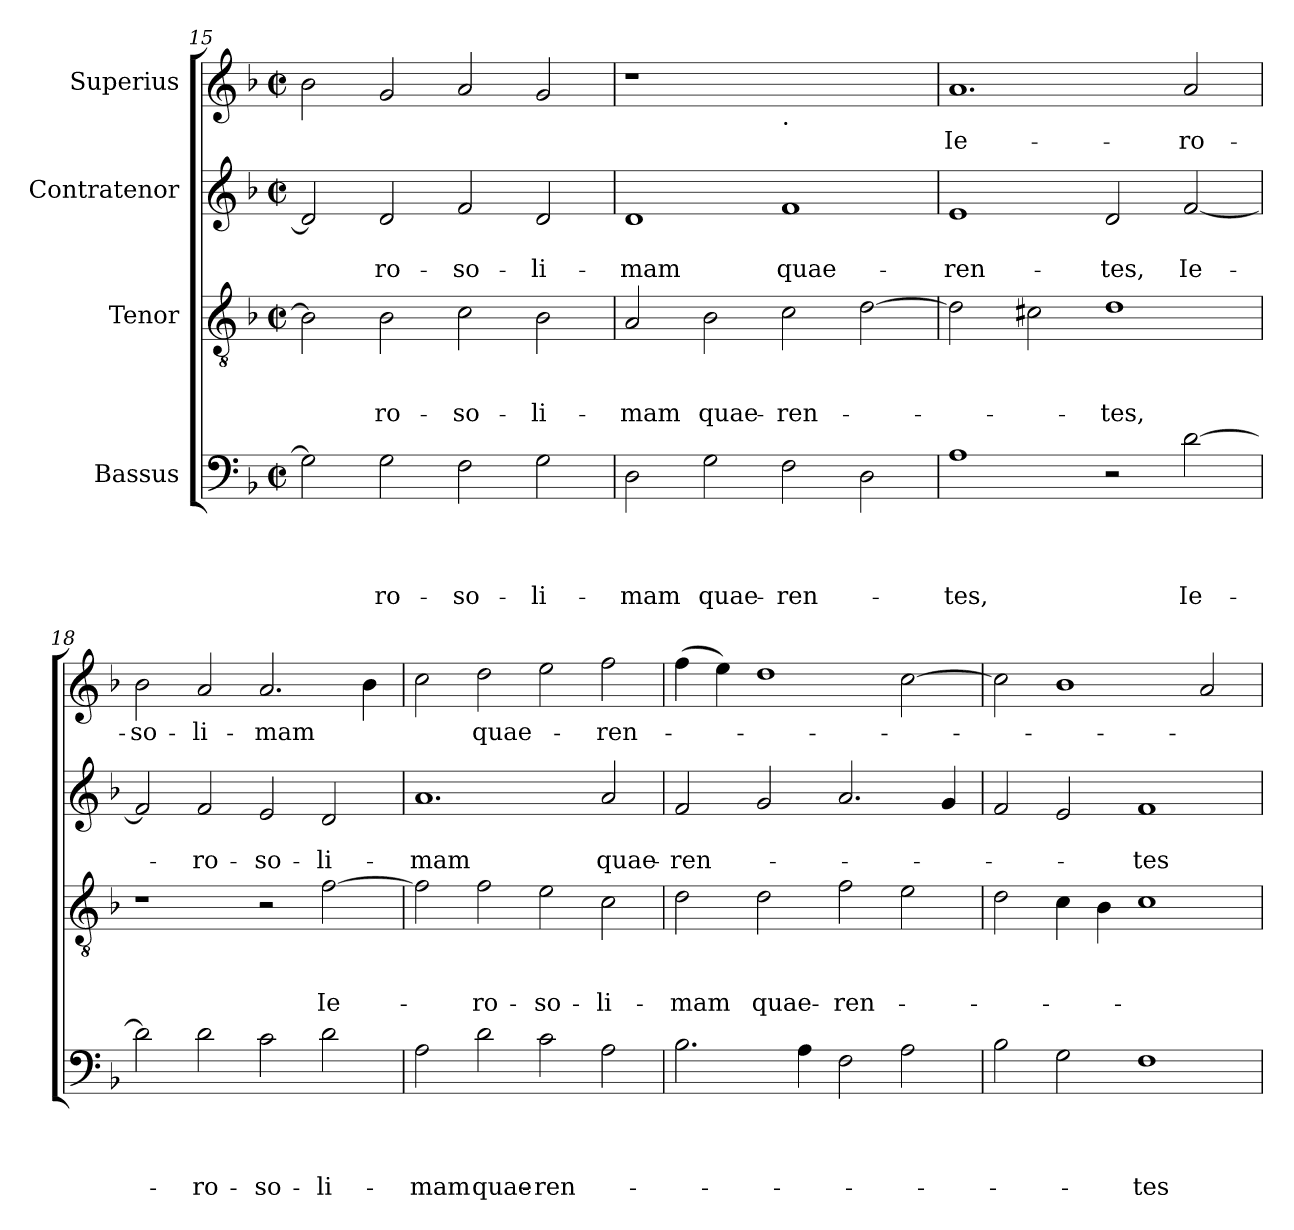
**kern	**text	**text	**text	**text	**kern	**text	**text	**text	**kern	**text	**text	**kern	**text
*part4	*part4	*part4	*part4	*part4	*part3	*part3	*part3	*part3	*part2	*part2	*part2	*part1	*part1
*staff4	*staff4	*staff4	*staff4	*staff4	*staff3	*staff3	*staff3	*staff3	*staff2	*staff2	*staff2	*staff1	*staff1
*I"Bassus	*	*	*	*	*I"Tenor	*	*	*	*I"Contratenor	*	*	*I"Superius	*
*clefF4	*	*	*	*	*clefGv2	*	*	*	*clefG2	*	*	*clefG2	*
*k[b-]	*	*	*	*	*k[b-]	*	*	*	*k[b-]	*	*	*k[b-]	*
*F:	*	*	*	*	*F:	*	*	*	*F:	*	*	*F:	*
*M2/2	*	*	*	*	*M2/2	*	*	*	*M2/2	*	*	*M2/2	*
*met(c|)	*	*	*	*	*met(c|)	*	*	*	*met(c|)	*	*	*met(c|)	*
=15	=15	=15	=15	=15	=15	=15	=15	=15	=15	=15	=15	=15	=15
2G\]	.	.	.	.	2B-\]	.	.	.	2d/]	.	.	2b-\	.
!	!	!	!	!LO:LY:b	!	!	!	!LO:LY:b	!	!	!LO:LY:b	!	!
2G\	.	.	.	-ro-	2B-\	.	.	-ro-	2d/	.	-ro-	2g/	.
!	!	!	!	!LO:LY:b	!	!	!	!LO:LY:b	!	!	!LO:LY:b	!	!
2F\	.	.	.	-so-	2c\	.	.	-so-	2f/	.	-so-	2a/	.
!	!	!	!	!LO:LY:b	!	!	!	!LO:LY:b	!	!	!LO:LY:b	!	!
2G\	.	.	.	-li-	2B-\	.	.	-li-	2d/	.	-li-	2g/	.
=16	=16	=16	=16	=16	=16	=16	=16	=16	=16	=16	=16	=16	=16
!	!	!	!	!LO:LY:b	!	!	!	!LO:LY:b	!	!	!LO:LY:b	!	!
2D\	.	.	.	-mam	2A/	.	.	-mam	1d	.	-mam	1r	.
!	!	!	!	!LO:LY:b	!	!	!	!LO:LY:b	!	!	!	!	!
2G\	.	.	.	quae-	2B-\	.	.	quae-	.	.	.	.	.
!	!	!	!	!	!	!	!	!	!	!	!	!LO:TX:b:t=.	!
!	!	!	!	!LO:LY:b	!	!	!	!LO:LY:b	!	!	!LO:LY:b	!	!
2F\	.	.	.	-ren-	2c\	.	.	-ren-	1f	.	quae-	1ryy	.
2D\	.	.	.	.	[>2d\	.	.	.	.	.	.	.	.
=17	=17	=17	=17	=17	=17	=17	=17	=17	=17	=17	=17	=17	=17
!	!	!	!	!LO:LY:b	!	!	!	!	!	!	!LO:LY:b	!	!LO:LY:b
1A	.	.	.	-tes,	2d\]	.	.	.	1e	.	-ren-	1.a	Ie-
.	.	.	.	.	2c#X\	.	.	.	.	.	.	.	.
!	!	!	!	!	!	!	!	!LO:LY:b	!	!	!LO:LY:b	!	!
2r	.	.	.	.	1d	.	.	-tes,	2d/	.	-tes,	.	.
!	!	!	!	!LO:LY:b	!	!	!	!	!	!	!LO:LY:b	!	!LO:LY:b
[<2d\	.	.	.	Ie-	.	.	.	.	[<2f/	.	Ie-	2a/	-ro-
!!LO:LB:g=z
=18	=18	=18	=18	=18	=18	=18	=18	=18	=18	=18	=18	=18	=18
!	!	!	!	!	!	!	!	!	!	!	!	!	!LO:LY:b
2d\]	.	.	.	.	1r	.	.	.	2f/]	.	.	2b-\	-so-
!	!	!	!	!LO:LY:b	!	!	!	!	!	!	!LO:LY:b	!	!LO:LY:b
2d\	.	.	.	-ro-	.	.	.	.	2f/	.	-ro-	2a/	-li-
!	!	!	!	!LO:LY:b	!	!	!	!	!	!	!LO:LY:b	!	!LO:LY:b
2c\	.	.	.	-so-	2r	.	.	.	2e/	.	-so-	2.a/	-mam
!	!	!	!	!LO:LY:b	!	!	!	!LO:LY:b	!	!	!LO:LY:b	!	!
2d\	.	.	.	-li-	[>2f\	.	.	Ie-	2d/	.	-li-	.	.
.	.	.	.	.	.	.	.	.	.	.	.	4b-\	.
=19	=19	=19	=19	=19	=19	=19	=19	=19	=19	=19	=19	=19	=19
!	!	!	!	!LO:LY:b	!	!	!	!	!	!	!LO:LY:b	!	!
2A\	.	.	.	-mam	2f\]	.	.	.	1.a	.	-mam	2cc\	.
!	!	!	!	!LO:LY:b	!	!	!	!LO:LY:b	!	!	!	!	!LO:LY:b
2d\	.	.	.	quae-	2f\	.	.	-ro-	.	.	.	2dd\	quae-
!	!	!	!	!LO:LY:b	!	!	!	!LO:LY:b	!	!	!	!	!
2c\	.	.	.	-ren-	2e\	.	.	-so-	.	.	.	2ee\	.
!	!	!	!	!	!	!	!	!LO:LY:b	!	!	!LO:LY:b	!	!LO:LY:b
2A\	.	.	.	.	2c\	.	.	-li-	2a/	.	quae-	2ff\	-ren-
=20	=20	=20	=20	=20	=20	=20	=20	=20	=20	=20	=20	=20	=20
!	!	!	!	!	!	!	!	!LO:LY:b	!	!	!LO:LY:b	!	!
2.B-\	.	.	.	.	2d\	.	.	-mam	2f/	.	-ren-	(>4ff\	.
.	.	.	.	.	.	.	.	.	.	.	.	4ee\)	.
!	!	!	!	!	!	!	!	!LO:LY:b	!	!	!	!	!
.	.	.	.	.	2d\	.	.	quae-	2g/	.	.	1dd	.
4A\	.	.	.	.	.	.	.	.	.	.	.	.	.
!	!	!	!	!	!	!	!	!LO:LY:b	!	!	!	!	!
2F\	.	.	.	.	2f\	.	.	-ren-	2.a/	.	.	.	.
2A\	.	.	.	.	2e\	.	.	.	.	.	.	[>2cc\	.
.	.	.	.	.	.	.	.	.	4g/	.	.	.	.
=21	=21	=21	=21	=21	=21	=21	=21	=21	=21	=21	=21	=21	=21
2B-\	.	.	.	.	2d\	.	.	.	2f/	.	.	2cc\]	.
2G\	.	.	.	.	4c\	.	.	.	2e/	.	.	1b-	.
.	.	.	.	.	4B-\	.	.	.	.	.	.	.	.
!	!	!	!	!LO:LY:b	!	!	!	!	!	!	!LO:LY:b	!	!
1F	.	.	.	-tes	1c	.	.	.	1f	.	-tes	.	.
.	.	.	.	.	.	.	.	.	.	.	.	2a/	.
=	=	=	=	=	=	=	=	=	=	=	=	=	=
*-	*-	*-	*-	*-	*-	*-	*-	*-	*-	*-	*-	*-	*-
